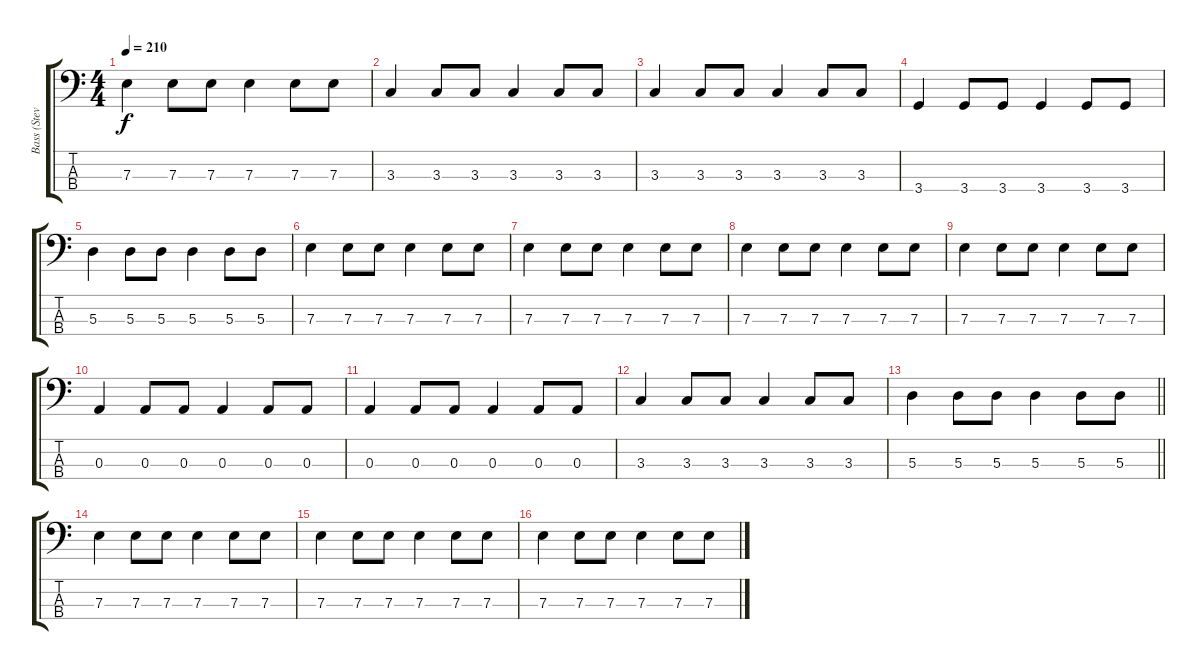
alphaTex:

\track ("Bass (Steve Harris)" "Bass (Stev") {instrument electricbassfinger}
\staff {score tabs}
\tuning (G2 D2 A1 E1) {hide}
\ts (4 4)
\tempo 210
\clef f4
\ks c
7.3.4{dy f} 7.3.8 7.3.8 7.3.4 7.3.8 7.3.8 |
3.3.4 3.3.8 3.3.8 3.3.4 3.3.8 3.3.8 |
3.3.4 3.3.8 3.3.8 3.3.4 3.3.8 3.3.8 |
3.4.4 3.4.8 3.4.8 3.4.4 3.4.8 3.4.8 |
5.3.4 5.3.8 5.3.8 5.3.4 5.3.8 5.3.8 |
7.3.4 7.3.8 7.3.8 7.3.4 7.3.8 7.3.8 |
7.3.4 7.3.8 7.3.8 7.3.4 7.3.8 7.3.8 |
7.3.4 7.3.8 7.3.8 7.3.4 7.3.8 7.3.8 |
7.3.4 7.3.8 7.3.8 7.3.4 7.3.8 7.3.8 |
0.3.4 0.3.8 0.3.8 0.3.4 0.3.8 0.3.8 |
0.3.4 0.3.8 0.3.8 0.3.4 0.3.8 0.3.8 |
3.3.4 3.3.8 3.3.8 3.3.4 3.3.8 3.3.8 |
\barLineRight lightlight
5.3.4 5.3.8 5.3.8 5.3.4 5.3.8 5.3.8 |
7.3.4 7.3.8 7.3.8 7.3.4 7.3.8 7.3.8 |
7.3.4 7.3.8 7.3.8 7.3.4 7.3.8 7.3.8 |
7.3.4 7.3.8 7.3.8 7.3.4 7.3.8 7.3.8
